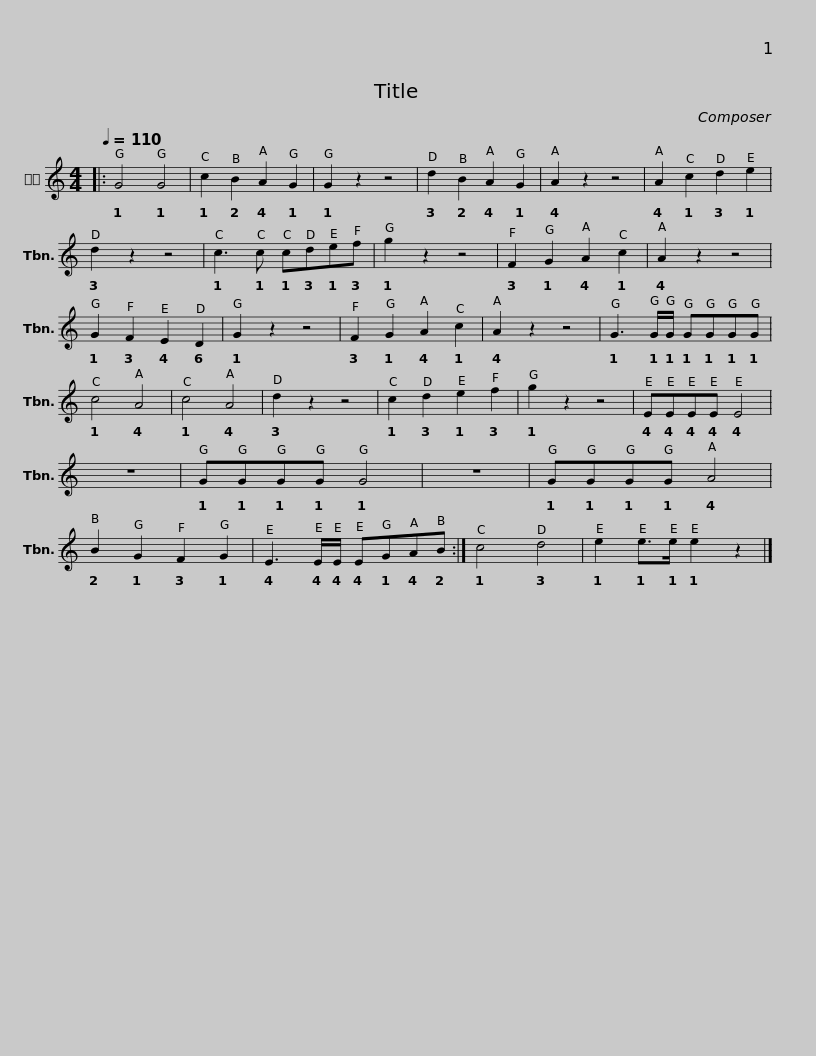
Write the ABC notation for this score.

X:1
L:1/8
Q:1/4=110
M:4/4
I:linebreak $
K:none
V:1 treble transpose=-14
V:1
[K:C]|: G4 G4 | c2 B2 A2 G2 | G2 z2 z4 | d2 B2 A2 G2 |$ A2 z2 z4 | %5
 A2 c2 d2 e2 | d2 z2 z4 | c3 c cdef |$ g2 z2 z4 | F2 G2 A2 c2 | %10
 A2 z2 z4 | G2 F2 E2 D2 |$ G2 z2 z4 | F2 G2 A2 c2 | A2 z2 z4 | %15
 G3 G/G/ GGGG |$ c4 A4 | c4 A4 | d2 z2 z4 | c2 d2 e2 f2 |$ %20
 g2 z2 z4 | EEEE E4 | z8 | GGGG G4 |$ z8 | %25
 GGGG A4 | B2 G2 F2 G2 | E3 E/E/ EGAB :|$ c4 d4 | e2 e>e e2 z2 |] %30
